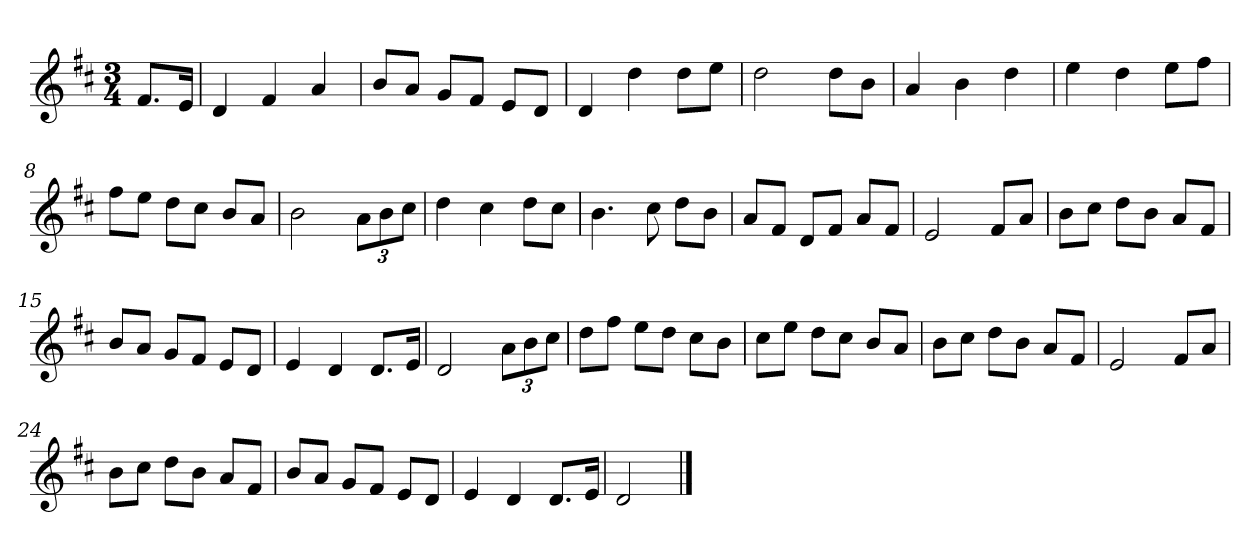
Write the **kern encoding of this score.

**kern
*part1
*staff1
*clefG2
*k[f#c#]
*D:
*M3/4
=
8.f#/L
16e/Jk
=1
4d
4f#
4a
=2
8b/L
8a/J
8g/L
8f#/J
8e/L
8d/J
=3
4d
4dd
8dd\L
8ee\J
=4
2dd
8dd\L
8b\J
=6
4a
4b
4dd
=7
4ee
4dd
8ee\L
8ff#\J
=8
8ff#\L
8ee\J
8dd\L
8cc#\J
8b/L
8a/J
=9
2b
12a\L
12b\
12cc#\J
=10
4dd
4cc#
8dd\L
8cc#\J
=11
4.b
8cc#
8dd\L
8b\J
=12
8a/L
8f#/J
8d/L
8f#/J
8a/L
8f#/J
=13
2e
8f#/L
8a/J
=14
8b\L
8cc#\J
8dd\L
8b\J
8a/L
8f#/J
=15
8b/L
8a/J
8g/L
8f#/J
8e/L
8d/J
=16
4e
4d
8.d/L
16e/Jk
=17
2d
12a\L
12b\
12cc#\J
=19
8dd\L
8ff#\J
8ee\L
8dd\J
8cc#\L
8b\J
=20
8cc#\L
8ee\J
8dd\L
8cc#\J
8b/L
8a/J
=21
8b\L
8cc#\J
8dd\L
8b\J
8a/L
8f#/J
=22
2e
8f#/L
8a/J
=24
8b\L
8cc#\J
8dd\L
8b\J
8a/L
8f#/J
=25
8b/L
8a/J
8g/L
8f#/J
8e/L
8d/J
=26
4e
4d
8.d/L
16e/Jk
=27
2d
==
*-
